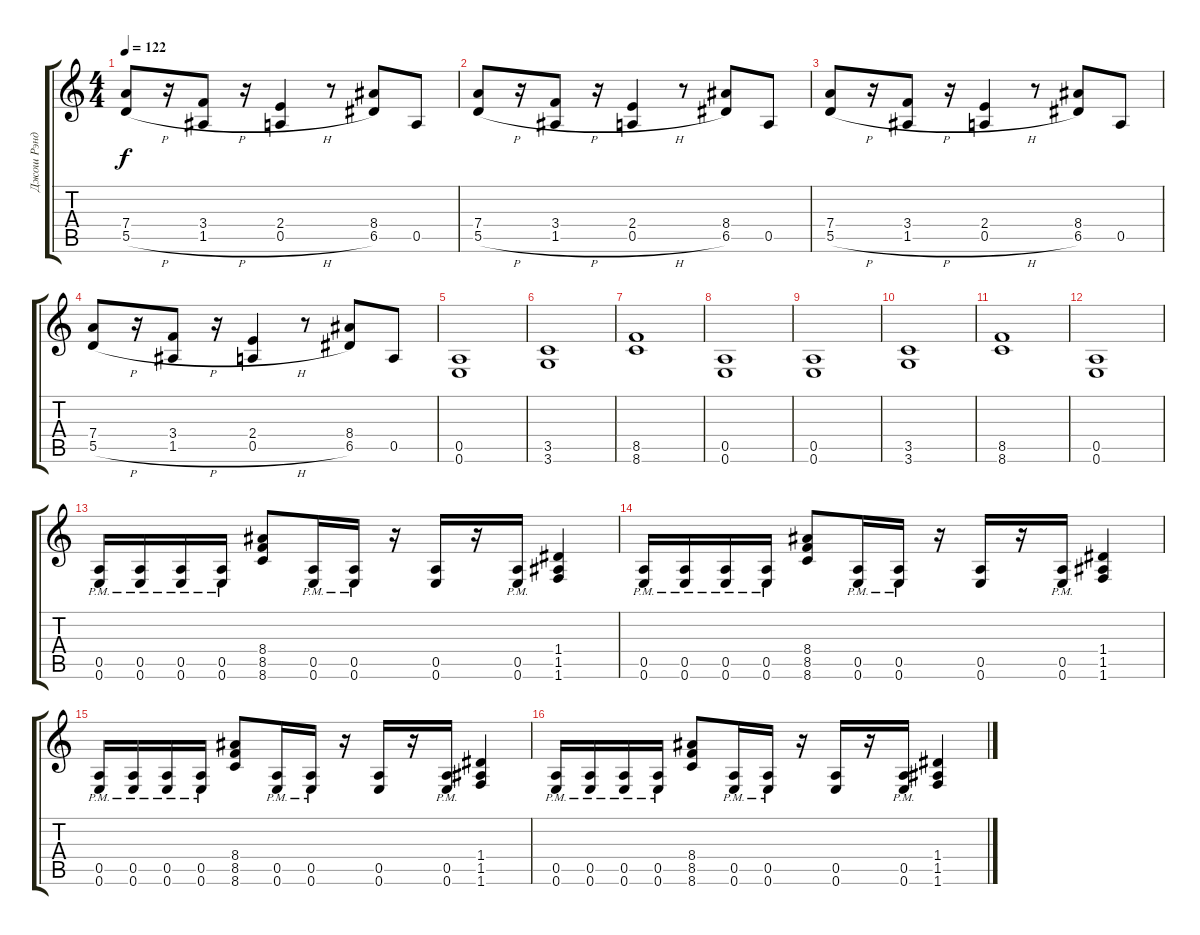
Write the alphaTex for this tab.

\track ("Джош Рэнд" "Джош Рэнд") {instrument distortionguitar}
\staff {score tabs}
\tuning (E4 B3 G3 D3 A2 E2) {hide}
\ts (4 4)
\tempo 122
\clef g2
\ks c
(7.4 5.5{h}).8{dy f} r.16 (3.4 1.5{h}).8 r.16 (2.4 0.5{h}).4 r.8 (8.4 6.5).8 0.5.8 |
(7.4 5.5{h}).8 r.16 (3.4 1.5{h}).8 r.16 (2.4 0.5{h}).4 r.8 (8.4 6.5).8 0.5.8 |
(7.4 5.5{h}).8 r.16 (3.4 1.5{h}).8 r.16 (2.4 0.5{h}).4 r.8 (8.4 6.5).8 0.5.8 |
(7.4 5.5{h}).8 r.16 (3.4 1.5{h}).8 r.16 (2.4 0.5{h}).4 r.8 (8.4 6.5).8 0.5.8 |
(0.5 0.6).1 |
(3.5 3.6).1 |
(8.5 8.6).1 |
(0.5 0.6).1 |
(0.5 0.6).1 |
(3.5 3.6).1 |
(8.5 8.6).1 |
(0.5 0.6).1 |
(0.5{pm} 0.6).16 (0.5{pm} 0.6).16 (0.5{pm} 0.6).16 (0.5{pm} 0.6).16 (8.4 8.5 8.6).8 (0.5{pm} 0.6).16 (0.5{pm} 0.6).16 r.16 (0.5 0.6).16 r.16 (0.5{pm} 0.6).16 (1.4 1.5 1.6).4 |
(0.5{pm} 0.6).16 (0.5{pm} 0.6).16 (0.5{pm} 0.6).16 (0.5{pm} 0.6).16 (8.4 8.5 8.6).8 (0.5{pm} 0.6).16 (0.5{pm} 0.6).16 r.16 (0.5 0.6).16 r.16 (0.5{pm} 0.6).16 (1.4 1.5 1.6).4 |
(0.5{pm} 0.6).16 (0.5{pm} 0.6).16 (0.5{pm} 0.6).16 (0.5{pm} 0.6).16 (8.4 8.5 8.6).8 (0.5{pm} 0.6).16 (0.5{pm} 0.6).16 r.16 (0.5 0.6).16 r.16 (0.5{pm} 0.6).16 (1.4 1.5 1.6).4 |
(0.5{pm} 0.6).16 (0.5{pm} 0.6).16 (0.5{pm} 0.6).16 (0.5{pm} 0.6).16 (8.4 8.5 8.6).8 (0.5{pm} 0.6).16 (0.5{pm} 0.6).16 r.16 (0.5 0.6).16 r.16 (0.5{pm} 0.6).16 (1.4 1.5 1.6).4
